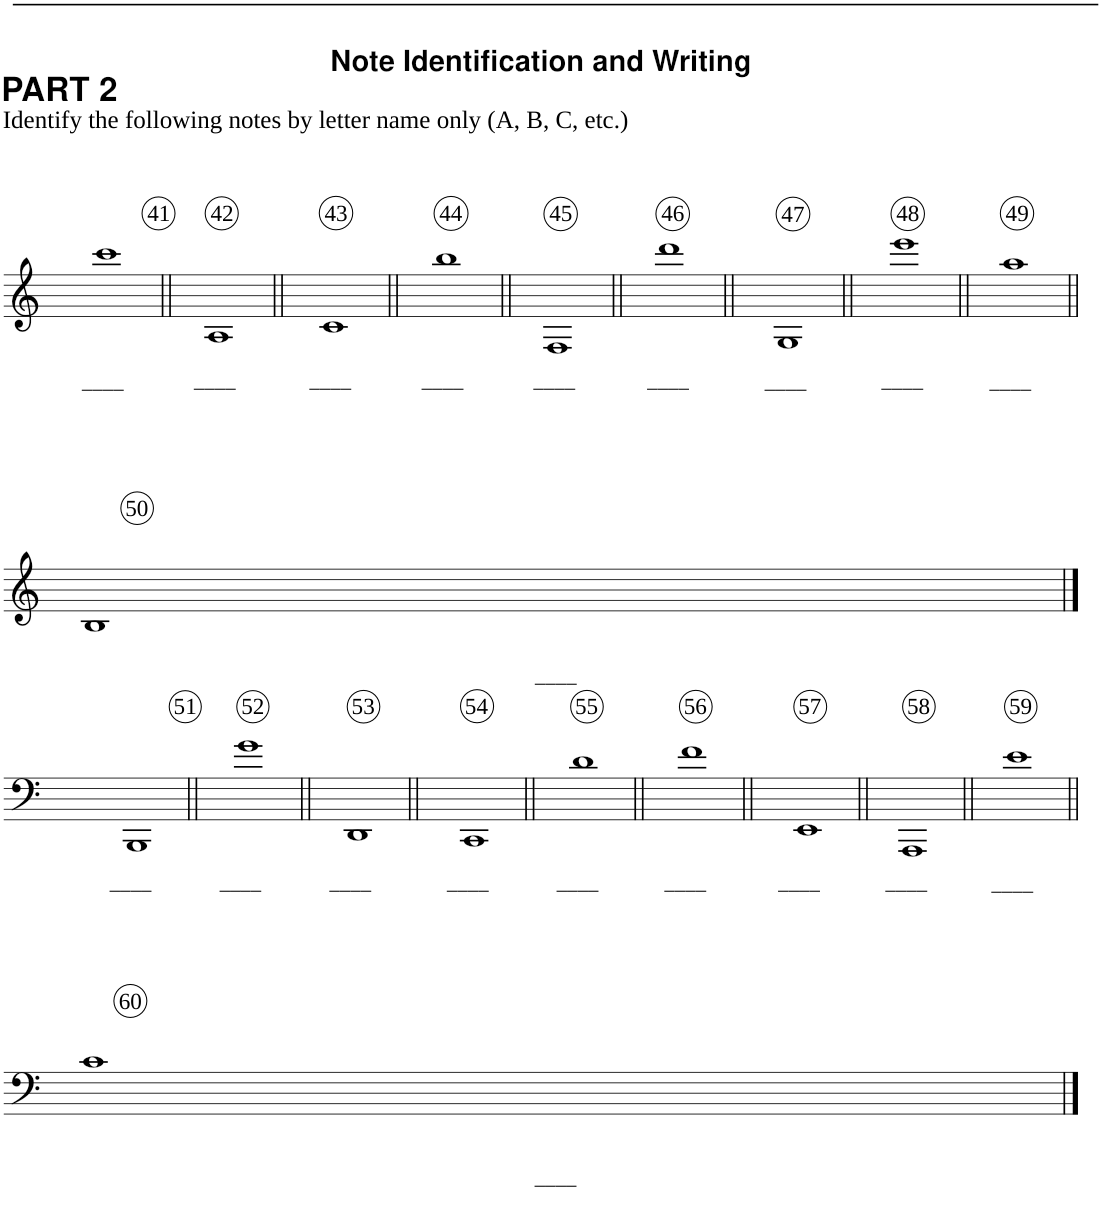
**kern
*part1
*staff1
!!LO:PB:g=z
*clefG2
*k[]
!!LO:REH:place=s1:a:cj:enc=circle:fs=11:t=41
=41
*^
1ccc	2ryy
!	!LO:TX:b:t=____
.	2ryy
!!LO:REH:place=s1:a:cj:enc=circle:fs=11:t=42	!!
=42||	=42||
1A	2ryy
!	!LO:TX:b:t=____
.	2ryy
!!LO:REH:place=s1:a:cj:enc=circle:fs=11:t=43	!!
=43||	=43||
1c	2ryy
!	!LO:TX:b:t=____
.	2ryy
!!LO:REH:place=s1:a:cj:enc=circle:fs=11:t=44	!!
=44||	=44||
1bb	2ryy
!	!LO:TX:b:t=____
.	2ryy
!!LO:REH:place=s1:a:cj:enc=circle:fs=11:t=45	!!
=45||	=45||
1F	2ryy
!	!LO:TX:b:t=____
.	2ryy
!!LO:REH:place=s1:a:cj:enc=circle:fs=11:t=46	!!
=46||	=46||
1ddd	2ryy
!	!LO:TX:b:t=____
.	2ryy
!!LO:REH:place=s1:a:cj:enc=circle:fs=11:t=47	!!
=47||	=47||
1G	2ryy
!	!LO:TX:b:t=____
.	2ryy
!!LO:REH:place=s1:a:cj:enc=circle:fs=11:t=48	!!
=48||	=48||
1eee	2ryy
!	!LO:TX:b:t=____
.	2ryy
!!LO:REH:place=s1:a:cj:enc=circle:fs=11:t=49	!!
=49||	=49||
1aa	2ryy
!	!LO:TX:b:t=____
.	2ryy
!!LO:LB:g=z	!!
!!LO:REH:place=s1:a:cj:enc=circle:fs=11:t=50	!!
=50||	=50||
1B	2ryy
!	!LO:TX:b:t=____
.	2ryy
!!LO:LB:g=z	!!
!!LO:REH:place=s1:a:cj:enc=circle:fs=11:t=51	!!
==51	==51
*clefF4	*
1BBB	2ryy
!	!LO:TX:b:t=____
.	2ryy
!!LO:REH:place=s1:a:cj:enc=circle:fs=11:t=52	!!
=52||	=52||
1g	2ryy
!	!LO:TX:b:t=____
.	2ryy
!!LO:REH:place=s1:a:cj:enc=circle:fs=11:t=53	!!
=53||	=53||
1DD	2ryy
!	!LO:TX:b:t=____
.	2ryy
!!LO:REH:place=s1:a:cj:enc=circle:fs=11:t=54	!!
=54||	=54||
1CC	2ryy
!	!LO:TX:b:t=____
.	2ryy
!!LO:REH:place=s1:a:cj:enc=circle:fs=11:t=55	!!
=55||	=55||
1d	2ryy
!	!LO:TX:b:t=____
.	2ryy
!!LO:REH:place=s1:a:cj:enc=circle:fs=11:t=56	!!
=56||	=56||
1f	2ryy
!	!LO:TX:b:t=____
.	2ryy
!!LO:REH:place=s1:a:cj:enc=circle:fs=11:t=57	!!
=57||	=57||
1EE	2ryy
!	!LO:TX:b:t=____
.	2ryy
!!LO:REH:place=s1:a:cj:enc=circle:fs=11:t=58	!!
=58||	=58||
1AAA	2ryy
!	!LO:TX:b:t=____
.	2ryy
!!LO:REH:place=s1:a:cj:enc=circle:fs=11:t=59	!!
=59||	=59||
1e	2ryy
!	!LO:TX:b:t=____
.	2ryy
!!LO:LB:g=z	!!
!!LO:REH:place=s1:a:cj:enc=circle:fs=11:t=60	!!
=60||	=60||
1c	2ryy
!	!LO:TX:b:t=____
.	2ryy
*v	*v
==
*-
